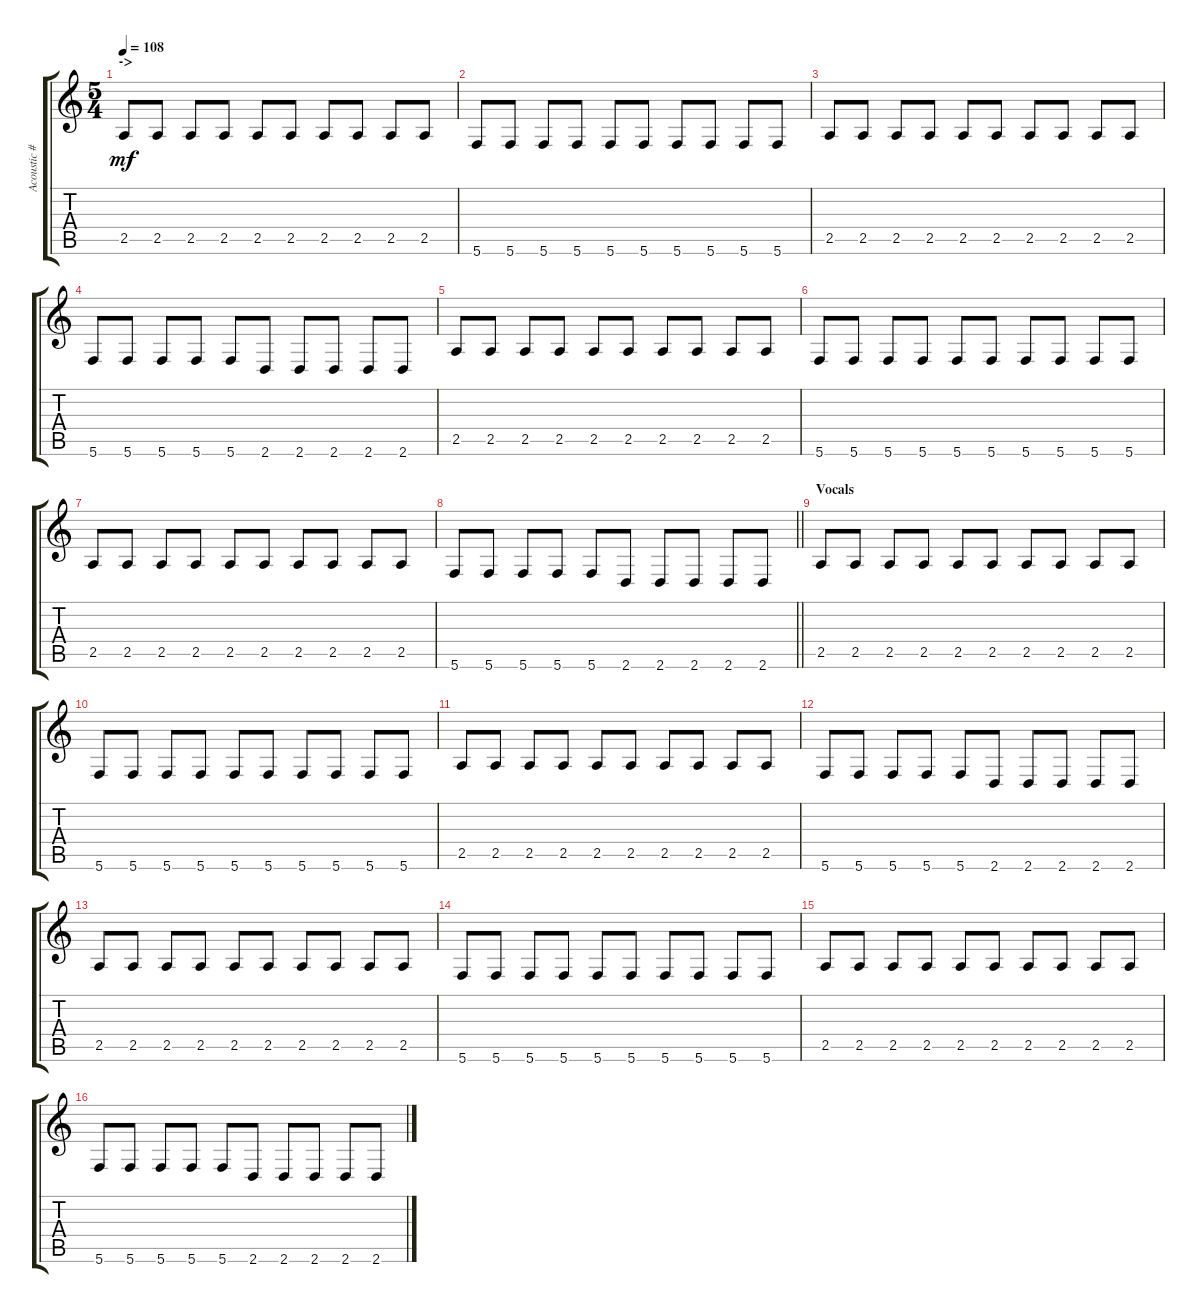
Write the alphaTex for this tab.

\track ("Acoustic #2" "Acoustic #") {instrument acousticguitarnylon}
\staff {score tabs}
\tuning (A3 A3 A3 D3 G2 C2) {hide}
\ts (5 4)
\section ("" "->")
\tempo 108
\clef g2
\ks c
2.5.8{dy mf} 2.5.8 2.5.8 2.5.8 2.5.8 2.5.8 2.5.8 2.5.8 2.5.8 2.5.8 |
5.6.8 5.6.8 5.6.8 5.6.8 5.6.8 5.6.8 5.6.8 5.6.8 5.6.8 5.6.8 |
2.5.8 2.5.8 2.5.8 2.5.8 2.5.8 2.5.8 2.5.8 2.5.8 2.5.8 2.5.8 |
5.6.8 5.6.8 5.6.8 5.6.8 5.6.8 2.6.8 2.6.8 2.6.8 2.6.8 2.6.8 |
2.5.8 2.5.8 2.5.8 2.5.8 2.5.8 2.5.8 2.5.8 2.5.8 2.5.8 2.5.8 |
5.6.8 5.6.8 5.6.8 5.6.8 5.6.8 5.6.8 5.6.8 5.6.8 5.6.8 5.6.8 |
2.5.8 2.5.8 2.5.8 2.5.8 2.5.8 2.5.8 2.5.8 2.5.8 2.5.8 2.5.8 |
\barLineRight lightlight
5.6.8 5.6.8 5.6.8 5.6.8 5.6.8 2.6.8 2.6.8 2.6.8 2.6.8 2.6.8 |
\section ("" "Vocals")
2.5.8 2.5.8 2.5.8 2.5.8 2.5.8 2.5.8 2.5.8 2.5.8 2.5.8 2.5.8 |
5.6.8 5.6.8 5.6.8 5.6.8 5.6.8 5.6.8 5.6.8 5.6.8 5.6.8 5.6.8 |
2.5.8 2.5.8 2.5.8 2.5.8 2.5.8 2.5.8 2.5.8 2.5.8 2.5.8 2.5.8 |
5.6.8 5.6.8 5.6.8 5.6.8 5.6.8 2.6.8 2.6.8 2.6.8 2.6.8 2.6.8 |
2.5.8 2.5.8 2.5.8 2.5.8 2.5.8 2.5.8 2.5.8 2.5.8 2.5.8 2.5.8 |
5.6.8 5.6.8 5.6.8 5.6.8 5.6.8 5.6.8 5.6.8 5.6.8 5.6.8 5.6.8 |
2.5.8 2.5.8 2.5.8 2.5.8 2.5.8 2.5.8 2.5.8 2.5.8 2.5.8 2.5.8 |
5.6.8 5.6.8 5.6.8 5.6.8 5.6.8 2.6.8 2.6.8 2.6.8 2.6.8 2.6.8
